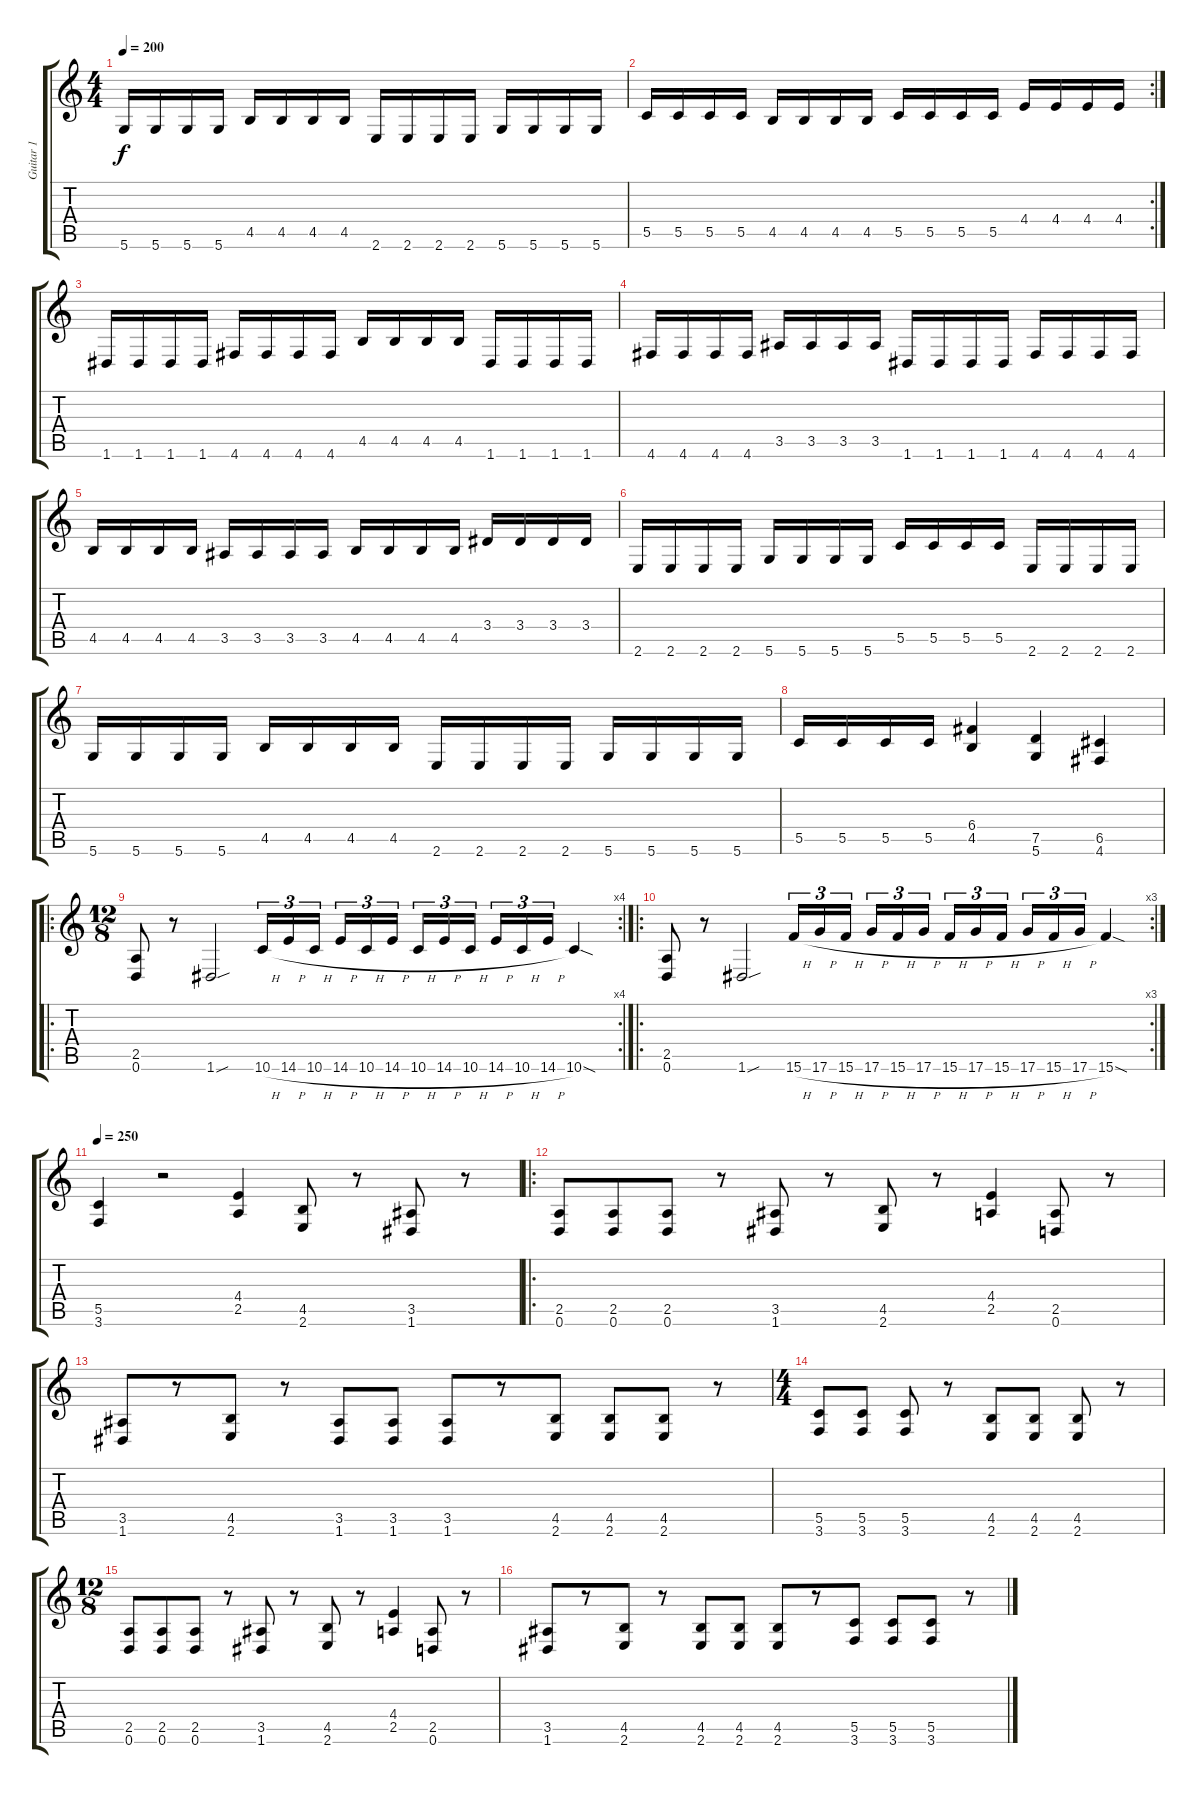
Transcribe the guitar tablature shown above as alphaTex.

\track ("Guitar 1" "Guitar 1") {instrument distortionguitar}
\staff {score tabs}
\tuning (D4 A3 F3 C3 G2 D2) {hide}
\ts (4 4)
\tempo 200
\clef g2
\ks c
5.6.16{dy f} 5.6.16 5.6.16 5.6.16 4.5.16 4.5.16 4.5.16 4.5.16 2.6.16 2.6.16 2.6.16 2.6.16 5.6.16 5.6.16 5.6.16 5.6.16 |
\rc 2
5.5.16 5.5.16 5.5.16 5.5.16 4.5.16 4.5.16 4.5.16 4.5.16 5.5.16 5.5.16 5.5.16 5.5.16 4.4.16 4.4.16 4.4.16 4.4.16 |
1.6.16 1.6.16 1.6.16 1.6.16 4.6.16 4.6.16 4.6.16 4.6.16 4.5.16 4.5.16 4.5.16 4.5.16 1.6.16 1.6.16 1.6.16 1.6.16 |
4.6.16 4.6.16 4.6.16 4.6.16 3.5.16 3.5.16 3.5.16 3.5.16 1.6.16 1.6.16 1.6.16 1.6.16 4.6.16 4.6.16 4.6.16 4.6.16 |
4.5.16 4.5.16 4.5.16 4.5.16 3.5.16 3.5.16 3.5.16 3.5.16 4.5.16 4.5.16 4.5.16 4.5.16 3.4.16 3.4.16 3.4.16 3.4.16 |
2.6.16 2.6.16 2.6.16 2.6.16 5.6.16 5.6.16 5.6.16 5.6.16 5.5.16 5.5.16 5.5.16 5.5.16 2.6.16 2.6.16 2.6.16 2.6.16 |
5.6.16 5.6.16 5.6.16 5.6.16 4.5.16 4.5.16 4.5.16 4.5.16 2.6.16 2.6.16 2.6.16 2.6.16 5.6.16 5.6.16 5.6.16 5.6.16 |
5.5.16 5.5.16 5.5.16 5.5.16 (6.4 4.5).4 (7.5 5.6).4 (6.5 4.6).4 |
\ro
\rc 4
\ts (12 8)
(2.5 0.6).8 r.8 1.6{sou}.2 10.6{h}.16{tu (3 2)} 14.6{h}.16{tu (3 2)} 10.6{h}.16{tu (3 2)} 14.6{h}.16{tu (3 2)} 10.6{h}.16{tu (3 2)} 14.6{h}.16{tu (3 2)} 10.6{h}.16{tu (3 2)} 14.6{h}.16{tu (3 2)} 10.6{h}.16{tu (3 2)} 14.6{h}.16{tu (3 2)} 10.6{h}.16{tu (3 2)} 14.6{h}.16{tu (3 2)} 10.6{sod}.4 |
\ro
\rc 3
(2.5 0.6).8 r.8 1.6{sou}.2 15.6{h}.16{tu (3 2)} 17.6{h}.16{tu (3 2)} 15.6{h}.16{tu (3 2)} 17.6{h}.16{tu (3 2)} 15.6{h}.16{tu (3 2)} 17.6{h}.16{tu (3 2)} 15.6{h}.16{tu (3 2)} 17.6{h}.16{tu (3 2)} 15.6{h}.16{tu (3 2)} 17.6{h}.16{tu (3 2)} 15.6{h}.16{tu (3 2)} 17.6{h}.16{tu (3 2)} 15.6{sod}.4 |
\tempo 250
(5.5 3.6).4 r.2 (4.4 2.5).4 (4.5 2.6).8 r.8 (3.5 1.6).8 r.8 |
\ro
(2.5 0.6).8 (2.5 0.6).8 (2.5 0.6).8 r.8 (3.5 1.6).8 r.8 (4.5 2.6).8 r.8 (4.4 2.5).4 (2.5 0.6).8 r.8 |
(3.5 1.6).8 r.8 (4.5 2.6).8 r.8 (3.5 1.6).8 (3.5 1.6).8 (3.5 1.6).8 r.8 (4.5 2.6).8 (4.5 2.6).8 (4.5 2.6).8 r.8 |
\ts (4 4)
(5.5 3.6).8 (5.5 3.6).8 (5.5 3.6).8 r.8 (4.5 2.6).8 (4.5 2.6).8 (4.5 2.6).8 r.8 |
\ts (12 8)
(2.5 0.6).8 (2.5 0.6).8 (2.5 0.6).8 r.8 (3.5 1.6).8 r.8 (4.5 2.6).8 r.8 (4.4 2.5).4 (2.5 0.6).8 r.8 |
(3.5 1.6).8 r.8 (4.5 2.6).8 r.8 (4.5 2.6).8 (4.5 2.6).8 (4.5 2.6).8 r.8 (5.5 3.6).8 (5.5 3.6).8 (5.5 3.6).8 r.8
